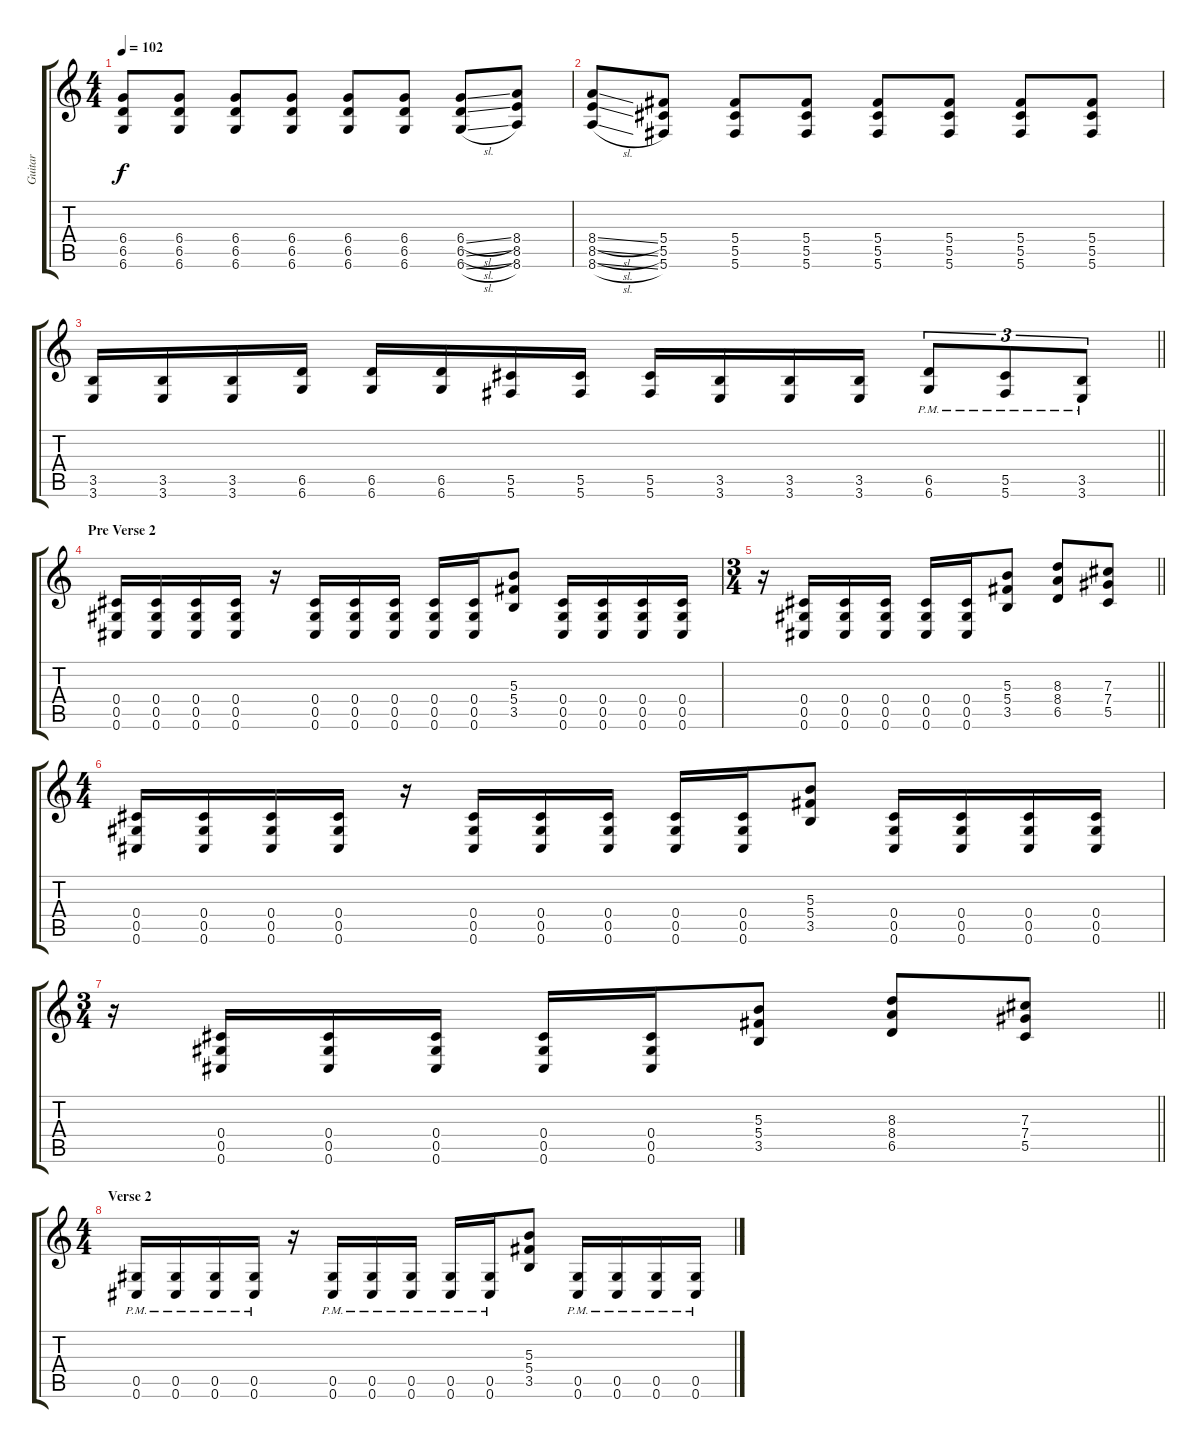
\track ("Guitar" "Guitar") {instrument overdrivenguitar}
\staff {score tabs}
\tuning (Eb4 Bb3 Gb3 Db3 Ab2 Db2) {hide}
\ts (4 4)
\tempo 102
\clef g2
\ks c
(6.4 6.5 6.6).8{dy f} (6.4 6.5 6.6).8 (6.4 6.5 6.6).8 (6.4 6.5 6.6).8 (6.4 6.5 6.6).8 (6.4 6.5 6.6).8 (6.4{sl} 6.5{sl} 6.6{sl}).8 (8.4 8.5 8.6).8 |
(8.4{sl} 8.5{sl} 8.6{sl}).8 (5.4 5.5 5.6).8 (5.4 5.5 5.6).8 (5.4 5.5 5.6).8 (5.4 5.5 5.6).8 (5.4 5.5 5.6).8 (5.4 5.5 5.6).8 (5.4 5.5 5.6).8 |
\barLineRight lightlight
(3.5 3.6).16 (3.5 3.6).16 (3.5 3.6).16 (6.5 6.6).16 (6.5 6.6).16 (6.5 6.6).16 (5.5 5.6).16 (5.5 5.6).16 (5.5 5.6).16 (3.5 3.6).16 (3.5 3.6).16 (3.5 3.6).16 (6.5{pm} 6.6{pm}).8{tu (3 2)} (5.5{pm} 5.6{pm}).8{tu (3 2)} (3.5{pm} 3.6{pm}).8{tu (3 2)} |
\section ("" "Pre Verse 2")
(0.4 0.5 0.6).16 (0.4 0.5 0.6).16 (0.4 0.5 0.6).16 (0.4 0.5 0.6).16 r.16 (0.4 0.5 0.6).16 (0.4 0.5 0.6).16 (0.4 0.5 0.6).16 (0.4 0.5 0.6).16 (0.4 0.5 0.6).16 (5.3 5.4 3.5).8 (0.4 0.5 0.6).16 (0.4 0.5 0.6).16 (0.4 0.5 0.6).16 (0.4 0.5 0.6).16 |
\ts (3 4)
\barLineRight lightlight
r.16 (0.4 0.5 0.6).16 (0.4 0.5 0.6).16 (0.4 0.5 0.6).16 (0.4 0.5 0.6).16 (0.4 0.5 0.6).16 (5.3 5.4 3.5).8 (8.3 8.4 6.5).8 (7.3 7.4 5.5).8 |
\ts (4 4)
(0.4 0.5 0.6).16 (0.4 0.5 0.6).16 (0.4 0.5 0.6).16 (0.4 0.5 0.6).16 r.16 (0.4 0.5 0.6).16 (0.4 0.5 0.6).16 (0.4 0.5 0.6).16 (0.4 0.5 0.6).16 (0.4 0.5 0.6).16 (5.3 5.4 3.5).8 (0.4 0.5 0.6).16 (0.4 0.5 0.6).16 (0.4 0.5 0.6).16 (0.4 0.5 0.6).16 |
\ts (3 4)
\barLineRight lightlight
r.16 (0.4 0.5 0.6).16 (0.4 0.5 0.6).16 (0.4 0.5 0.6).16 (0.4 0.5 0.6).16 (0.4 0.5 0.6).16 (5.3 5.4 3.5).8 (8.3 8.4 6.5).8 (7.3 7.4 5.5).8 |
\ts (4 4)
\section ("" "Verse 2")
(0.5{pm} 0.6{pm}).16 (0.5{pm} 0.6{pm}).16 (0.5{pm} 0.6{pm}).16 (0.5{pm} 0.6{pm}).16 r.16 (0.5{pm} 0.6{pm}).16 (0.5{pm} 0.6{pm}).16 (0.5{pm} 0.6{pm}).16 (0.5{pm} 0.6{pm}).16 (0.5{pm} 0.6{pm}).16 (5.3 5.4 3.5).8 (0.5{pm} 0.6{pm}).16 (0.5{pm} 0.6{pm}).16 (0.5{pm} 0.6{pm}).16 (0.5{pm} 0.6{pm}).16
